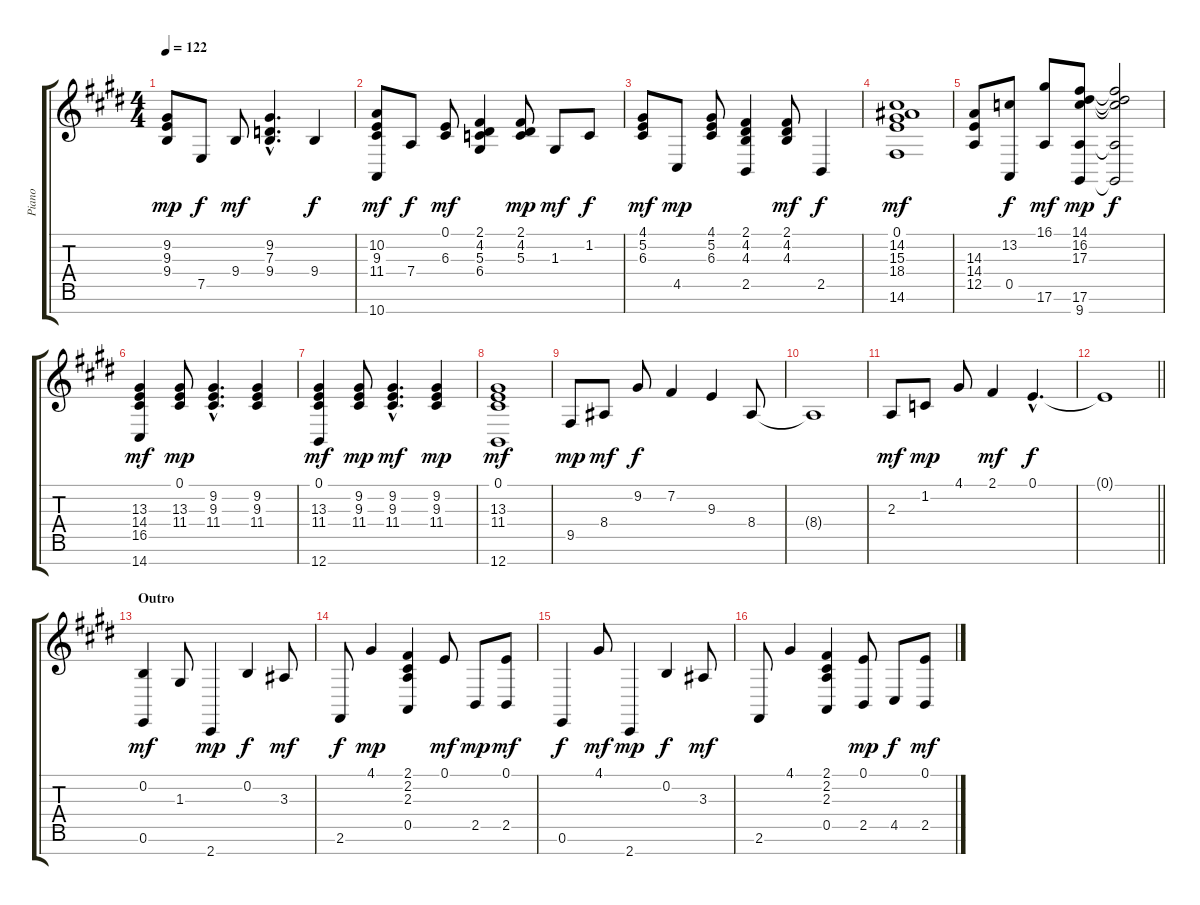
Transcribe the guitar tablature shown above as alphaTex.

\track ("Piano" "Piano") {instrument brightacousticpiano}
\staff {score tabs}
\tuning (E4 B3 G3 D3 A2 E2 B1) {hide}
\ts (4 4)
\tempo 122
\clef g2
\ks e
(9.2 9.3 9.4).8{dy mp} 7.5.8{dy f} 9.4.8{dy mf} (9.2{hac} 7.3{hac} 9.4{hac}).4{d} 9.4.4{dy f} |
(10.2 9.3 11.4 10.7).8{dy mf} 7.4.8{dy f} (0.1 6.3).8{dy mf} (2.1 4.2 5.3 6.4).4 (2.1 4.2 5.3).8{dy mp} 1.3.8{dy mf} 1.2.8{dy f} |
(4.1 5.2 6.3).8{dy mf} 4.5.8{dy mp} (4.1 5.2 6.3).8 (2.1 4.2 4.3 2.5).4 (2.1 4.2 4.3).8{dy mf} 2.5.4{dy f} |
(0.1 14.2 15.3 18.4 14.6).1{dy mf} |
(14.3 14.4 12.5).8 (13.2 0.5).8{dy f} (16.1 17.6).8{dy mf} (14.1 16.2 17.3 17.6 9.7).8{dy mp} (14.1{t} 16.2{t} 17.3{t} 17.6{t} 9.7{t}).2{dy f} |
(13.3 14.4 16.5 14.7).4{dy mf} (0.1 13.3 11.4).8{dy mp} (9.2{hac} 9.3{hac} 11.4{hac}).4{d} (9.2 9.3 11.4).4 |
(0.1 13.3 11.4 12.7).4{dy mf} (9.2 9.3 11.4).8{dy mp} (9.2{hac} 9.3{hac} 11.4{hac}).4{d dy mf} (9.2 9.3 11.4).4{dy mp} |
(0.1 13.3 11.4 12.7).1{dy mf} |
9.5.8{dy mp} 8.4.8{dy mf} 9.2.8{dy f} 7.2.4 9.3.4 8.4.8 |
8.4{t}.1 |
2.3.8{dy mf} 1.2.8{dy mp} 4.1.8 2.1.4{dy mf} 0.1{hac}.4{d dy f} |
\barLineRight lightlight
0.1{t}.1 |
\section ("" "Outro")
(0.2 0.6).4{dy mf} 1.3.8 2.7.4{dy mp} 0.2.4{dy f} 3.3.8{dy mf} |
2.6.8{dy f} 4.1.4{dy mp} (2.1 2.2 2.3 0.5).4 0.1.8{dy mf} 2.5.8{dy mp} (0.1 2.5).8{dy mf} |
0.6.4{dy f} 4.1.8{dy mf} 2.7.4{dy mp} 0.2.4{dy f} 3.3.8{dy mf} |
2.6.8 4.1.4 (2.1 2.2 2.3 0.5).4 (0.1 2.5).8{dy mp} 4.5.8{dy f} (0.1 2.5).8{dy mf}
